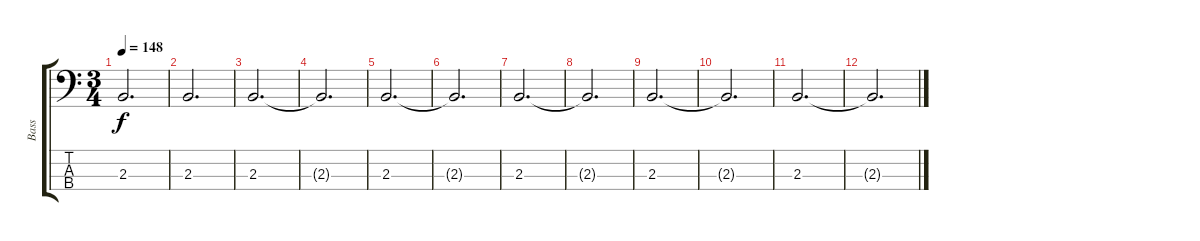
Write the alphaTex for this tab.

\track ("Bass" "Bass") {instrument fretlessbass}
\staff {score tabs}
\tuning (G2 D2 A1 E1) {hide}
\ts (3 4)
\tempo 148
\clef f4
\ks c
2.3.2{d dy f} |
2.3.2{d} |
2.3.2{d} |
2.3{t}.2{d} |
2.3.2{d} |
2.3{t}.2{d} |
2.3.2{d} |
2.3{t}.2{d} |
2.3.2{d} |
2.3{t}.2{d} |
2.3.2{d} |
2.3{t}.2{d}
